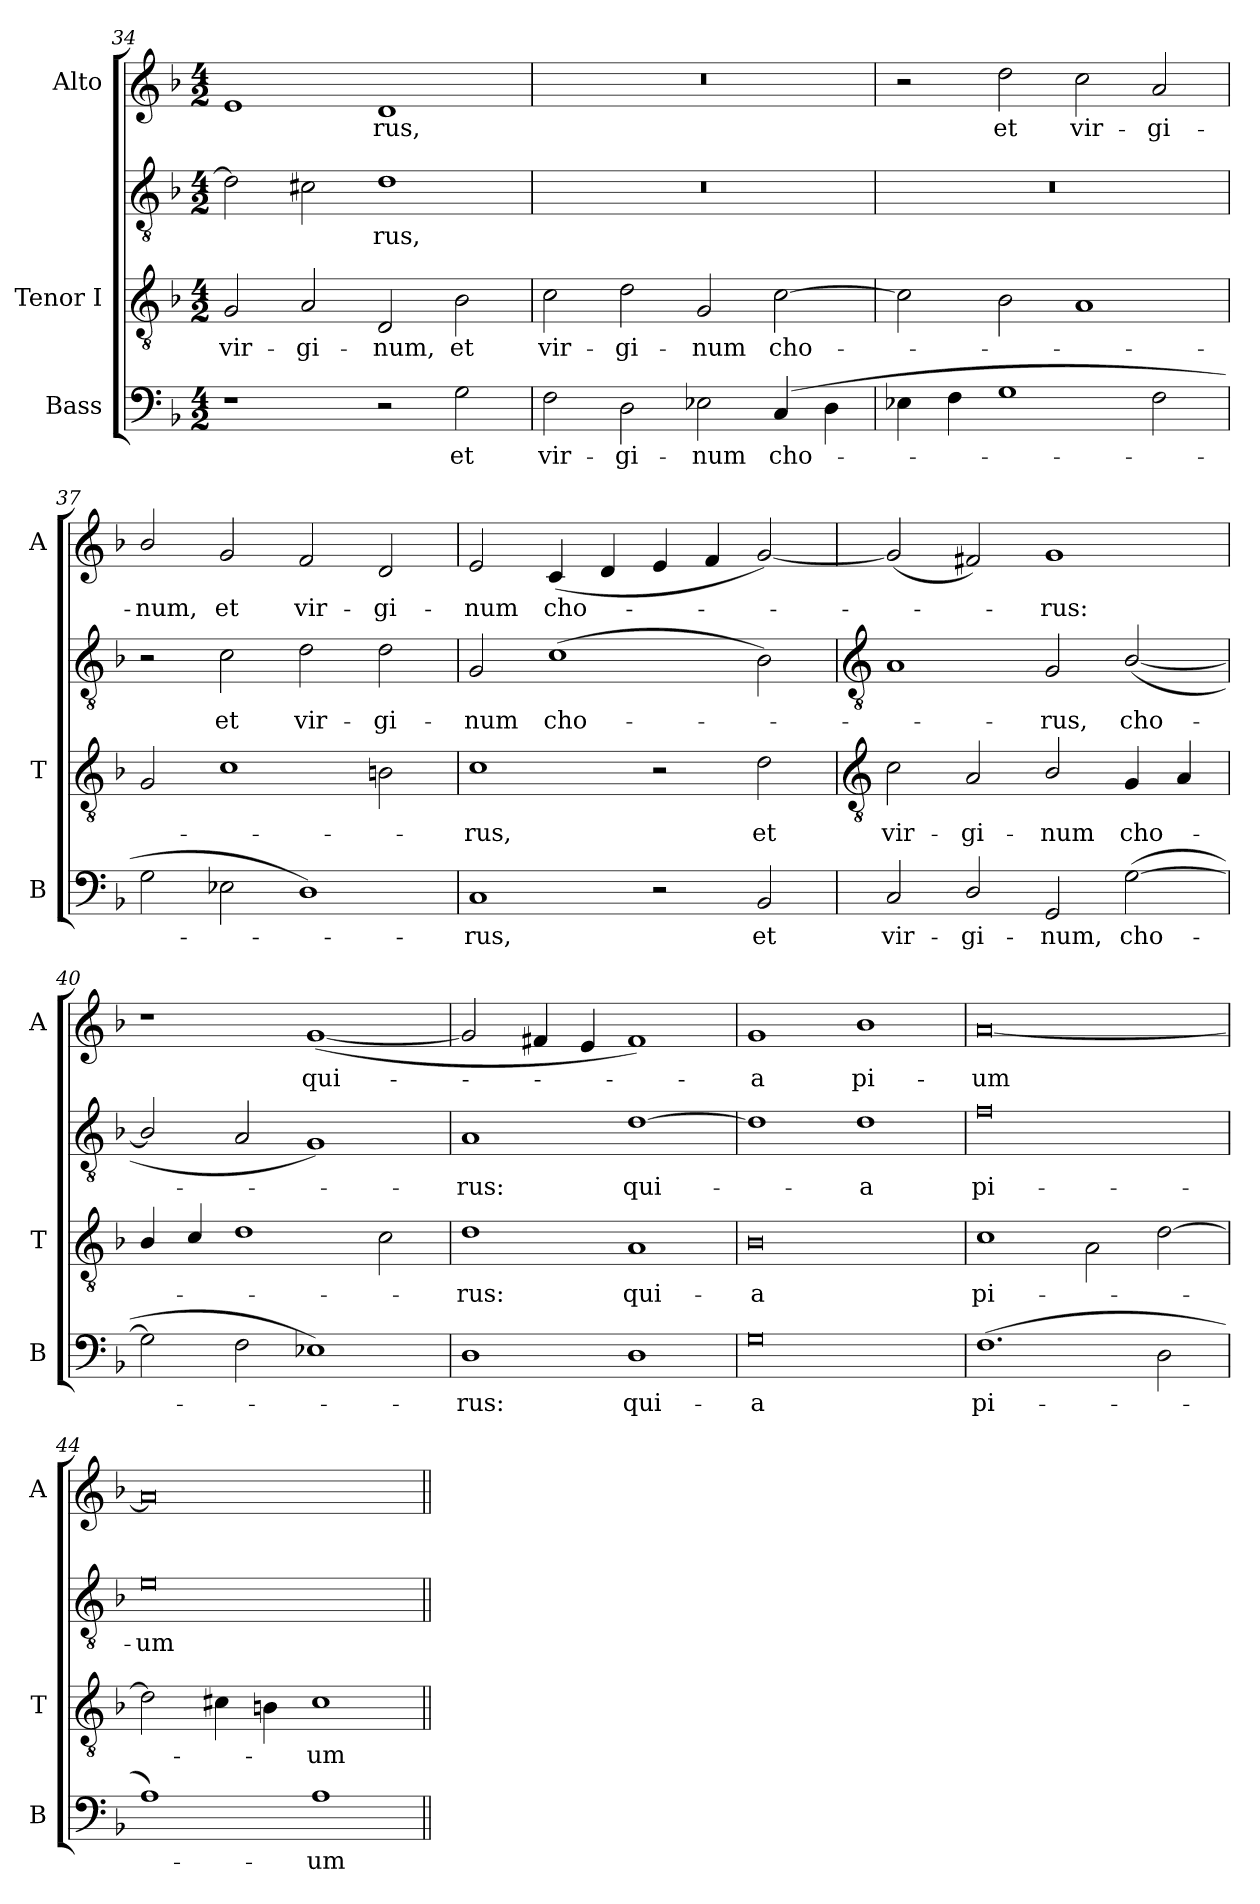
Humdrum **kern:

**kern	**text	**kern	**text	**kern	**text	**kern	**text
*part3	*part3	*part2	*part2	*part2	*part2	*part1	*part1
*staff4	*staff4	*staff3	*staff3	*staff2	*staff2	*staff1	*staff1
*I"Bass	*	*I"Tenor I	*	*	*	*I"Alto	*
*I'B	*	*I'T	*	*	*	*I'A	*
*clefF4	*	*clefGv2	*	*clefGv2	*	*clefG2	*
*k[b-]	*	*k[b-]	*	*k[b-]	*	*k[b-]	*
*F:	*	*F:	*	*F:	*	*F:	*
*M4/2	*	*M4/2	*	*M4/2	*	*M4/2	*
=34	=34	=34	=34	=34	=34	=34	=34
!	!	!	!LO:LY:b	!	!	!	!
1r	.	2G	vir-	2d]	.	1e	.
!	!	!	!LO:LY:b	!	!	!	!
.	.	2A	-gi-	2c#X	.	.	.
!	!	!	!LO:LY:b	!	!LO:LY:b	!	!LO:LY:b
2r	.	2D	-num,	1d	rus,	1d	rus,
!	!LO:LY:b	!	!LO:LY:b	!	!	!	!
2G	et	2B-	et	.	.	.	.
=35	=35	=35	=35	=35	=35	=35	=35
!	!LO:LY:b	!	!LO:LY:b	!	!	!	!
2F	vir-	2c	vir-	0r	.	0r	.
!	!LO:LY:b	!	!LO:LY:b	!	!	!	!
2D	-gi-	2d	-gi-	.	.	.	.
!	!LO:LY:b	!	!LO:LY:b	!	!	!	!
2E-X	-num	2G	-num	.	.	.	.
!	!LO:LY:b	!	!LO:LY:b	!	!	!	!
(>4C	cho-	[2c	cho-	.	.	.	.
4D	.	.	.	.	.	.	.
=36	=36	=36	=36	=36	=36	=36	=36
4E-X	.	2c]	.	0r	.	2r	.
4F	.	.	.	.	.	.	.
!	!	!	!	!	!	!	!LO:LY:b
1G	.	2B-	.	.	.	2dd	et
!	!	!	!	!	!	!	!LO:LY:b
.	.	1A	.	.	.	2cc	vir-
!	!	!	!	!	!	!	!LO:LY:b
2F	.	.	.	.	.	2a	-gi-
=37	=37	=37	=37	=37	=37	=37	=37
!	!	!	!	!	!	!	!LO:LY:b
2G	.	2G	.	2r	.	2b-/	-num,
!	!	!	!	!	!LO:LY:b	!	!LO:LY:b
2E-X	.	1c	.	2c	et	2g	et
!	!	!	!	!	!LO:LY:b	!	!LO:LY:b
1D)	.	.	.	2d	vir-	2f	vir-
!	!	!	!	!	!LO:LY:b	!	!LO:LY:b
.	.	2Bn	.	2d	-gi-	2d	-gi-
=38	=38	=38	=38	=38	=38	=38	=38
!	!LO:LY:b	!	!LO:LY:b	!	!LO:LY:b	!	!LO:LY:b
1C	rus,	1c	rus,	2G	-num	2e	-num
!	!	!	!	!	!LO:LY:b	!	!LO:LY:b
.	.	.	.	(>1c	cho-	(<4c	cho-
.	.	.	.	.	.	4d	.
2r	.	2r	.	.	.	4e	.
.	.	.	.	.	.	4f	.
!	!LO:LY:b	!	!LO:LY:b	!	!	!	!
2BB-	et	2d	et	2B-)	.	[2g)	.
!!LO:LB:g=z
=39	=39	=39	=39	=39	=39	=39	=39
*	*	*clefGv2	*	*clefGv2	*	*	*
!	!LO:LY:b	!	!LO:LY:b	!	!	!	!
2C	vir-	2c	vir-	1A	.	(<2g]	.
!	!LO:LY:b	!	!LO:LY:b	!	!	!	!
2D/	-gi-	2A	-gi-	.	.	2f#X)	.
!	!LO:LY:b	!	!LO:LY:b	!	!LO:LY:b	!	!LO:LY:b
2GG	-num,	2B-/	-num	2G	rus,	1g	rus:
!	!LO:LY:b	!	!LO:LY:b	!	!LO:LY:b	!	!
(>[2G	cho-	4G	cho-	(<[2B-/	cho-	.	.
.	.	4A	.	.	.	.	.
=40	=40	=40	=40	=40	=40	=40	=40
2G]	.	4B-/	.	2B-/]	.	1r	.
.	.	4c/	.	.	.	.	.
2F	.	1d/	.	2A	.	.	.
!	!	!	!	!	!	!	!LO:LY:b
1E-X)	.	.	.	1G)	.	(<[1g	qui-
.	.	2c	.	.	.	.	.
=41	=41	=41	=41	=41	=41	=41	=41
!	!LO:LY:b	!	!LO:LY:b	!	!LO:LY:b	!	!
1D	rus:	1d	rus:	1A	rus:	2g]	.
.	.	.	.	.	.	4f#X	.
.	.	.	.	.	.	4e	.
!	!LO:LY:b	!	!LO:LY:b	!	!LO:LY:b	!	!
1D	qui-	1A	qui-	[1d	qui-	1f#)	.
=42	=42	=42	=42	=42	=42	=42	=42
!	!LO:LY:b	!	!LO:LY:b	!	!	!	!LO:LY:b
0G	-a	0B-	a	1d]	.	1g	a
!	!	!	!	!	!LO:LY:b	!	!LO:LY:b
.	.	.	.	1d	-a	1b-	pi-
=43	=43	=43	=43	=43	=43	=43	=43
!	!LO:LY:b	!	!LO:LY:b	!	!LO:LY:b	!	!LO:LY:b
(>1.F	pi-	1c	-pi-	0f	pi-	[0a	-um
.	.	2A\	.	.	.	.	.
2D	.	[2d	.	.	.	.	.
=44	=44	=44	=44	=44	=44	=44	=44
!	!	!	!	!	!LO:LY:b	!	!
1A)	.	2d]	.	0e	um	0a]	.
.	.	4c#X	.	.	.	.	.
.	.	4Bn	.	.	.	.	.
!	!LO:LY:b	!	!LO:LY:b	!	!	!	!
1A	um	1c#	um	.	.	.	.
=||	=||	=||	=||	=||	=||	=||	=||
*-	*-	*-	*-	*-	*-	*-	*-
